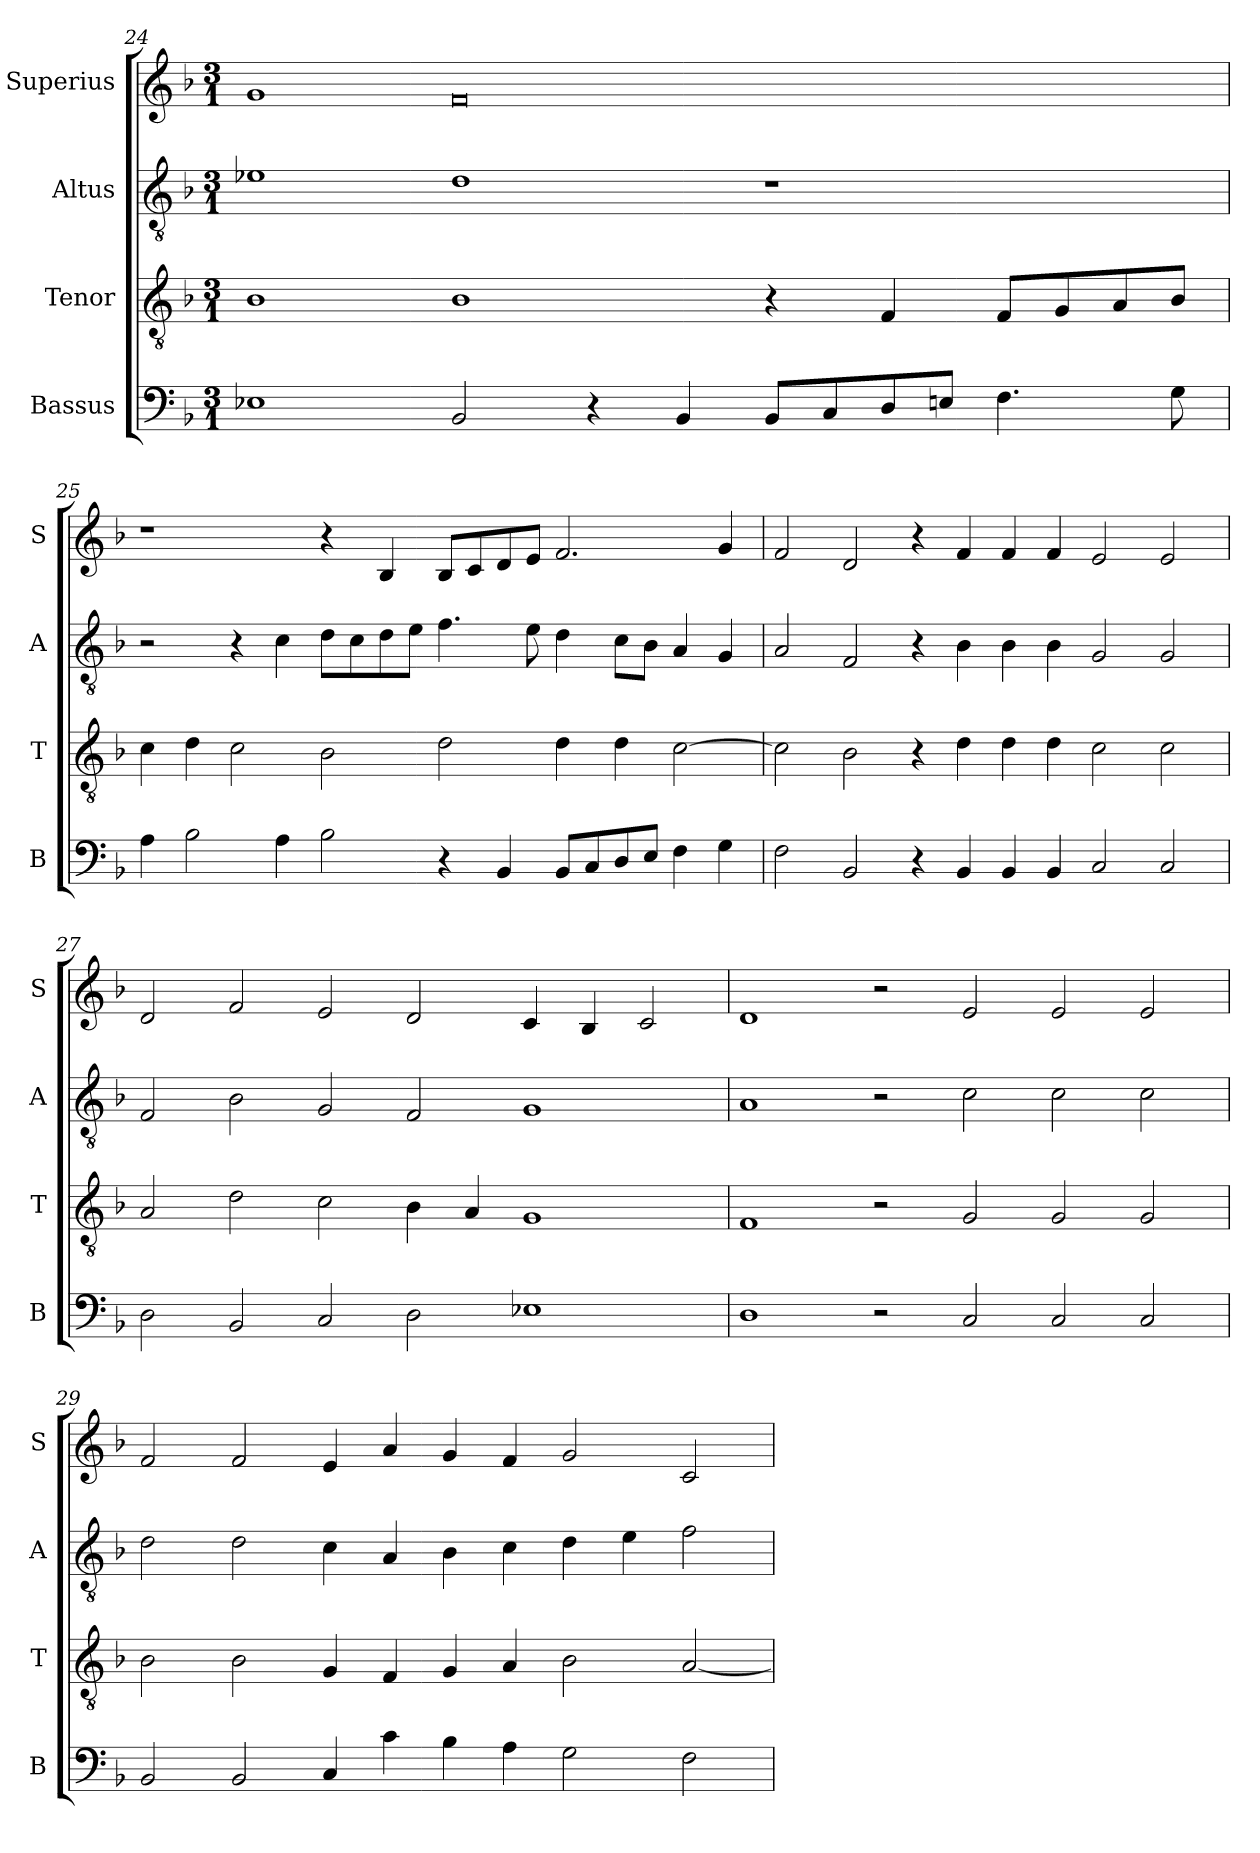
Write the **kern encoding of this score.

**kern	**kern	**kern	**kern
*part4	*part3	*part2	*part1
*staff4	*staff3	*staff2	*staff1
*I"Bassus	*I"Tenor	*I"Altus	*I"Superius
*I'B	*I'T	*I'A	*I'S
*clefF4	*clefGv2	*clefGv2	*clefG2
*k[b-]	*k[b-]	*k[b-]	*k[b-]
*F:	*F:	*F:	*F:
*M3/1	*M3/1	*M3/1	*M3/1
=24	=24	=24	=24
1E-X	1B-	1e-X	1g
2BB-	1B-	1d	0f
4r	.	.	.
4BB-	.	.	.
8BB-L	4r	1r	.
8C	.	.	.
8D	4F	.	.
8EnJ	.	.	.
4.F	8FL	.	.
.	8G	.	.
.	8A	.	.
8G	8B-J	.	.
=25	=25	=25	=25
4A	4c	2r	1r
2B-	4d	.	.
.	2c	4r	.
4A	.	4c	.
2B-	2B-	8dL	4r
.	.	8c	.
.	.	8d	4B-
.	.	8eJ	.
4r	2d	4.f	8B-L
.	.	.	8c
4BB-	.	.	8d
.	.	8e	8eJ
8BB-L	4d	4d	2.f
8C	.	.	.
8D	4d	8cL	.
8EJ	.	8B-J	.
4F	[2c	4A	.
4G	.	4G	4g
=26	=26	=26	=26
2F	2c]	2A	2f
2BB-	2B-	2F	2d
4r	4r	4r	4r
4BB-	4d	4B-	4f
4BB-	4d	4B-	4f
4BB-	4d	4B-	4f
2C	2c	2G	2e
2C	2c	2G	2e
=27	=27	=27	=27
2D	2A	2F	2d
2BB-	2d	2B-	2f
2C	2c	2G	2e
2D	4B-	2F	2d
.	4A	.	.
1E-X	1G	1G	4c
.	.	.	4B-
.	.	.	2c
=28	=28	=28	=28
1D	1F	1A	1d
2r	2r	2r	2r
2C	2G	2c	2e
2C	2G	2c	2e
2C	2G	2c	2e
=29	=29	=29	=29
2BB-	2B-	2d	2f
2BB-	2B-	2d	2f
4C	4G	4c	4e
4c	4F	4A	4a
4B-	4G	4B-	4g
4A	4A	4c	4f
2G	2B-	4d	2g
.	.	4e	.
2F	[2A	2f	2c
=	=	=	=
*-	*-	*-	*-
